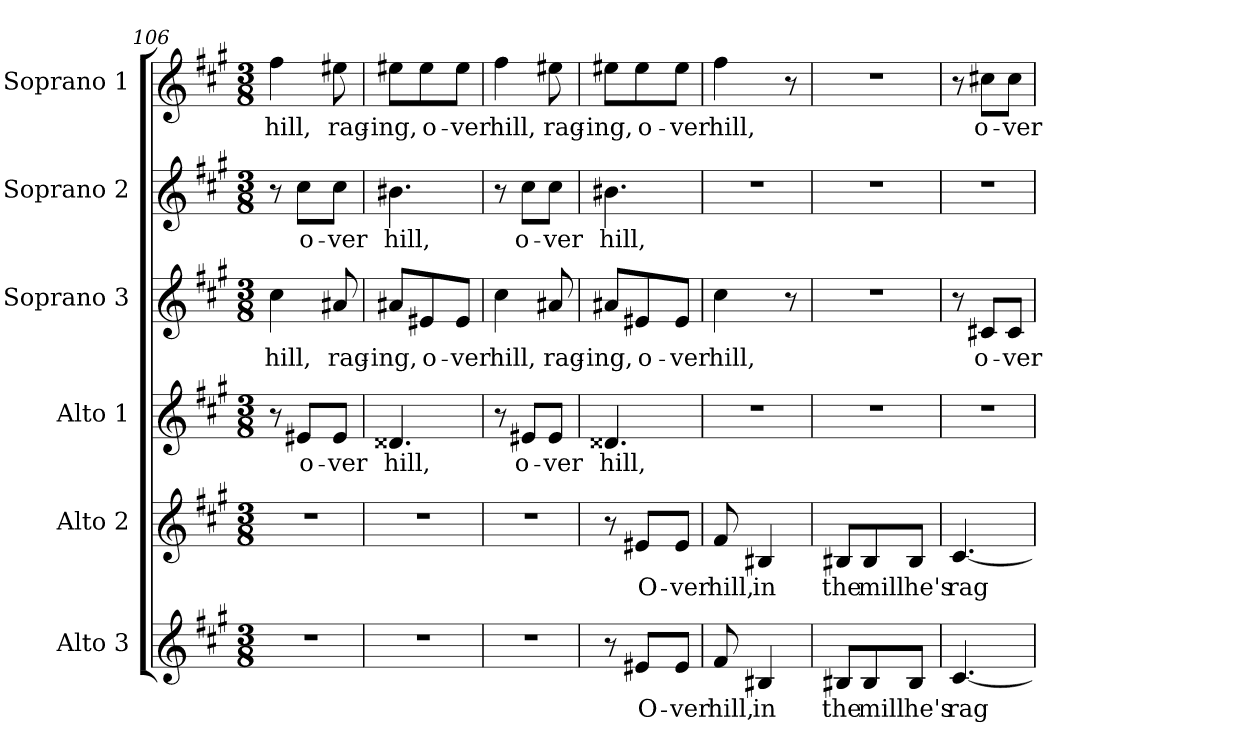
**kern	**text	**kern	**text	**kern	**text	**kern	**text	**kern	**text	**kern	**text
*part6	*part6	*part5	*part5	*part4	*part4	*part3	*part3	*part2	*part2	*part1	*part1
*staff6	*staff6	*staff5	*staff5	*staff4	*staff4	*staff3	*staff3	*staff2	*staff2	*staff1	*staff1
*I"Alto 3	*	*I"Alto 2	*	*I"Alto 1	*	*I"Soprano 3	*	*I"Soprano 2	*	*I"Soprano 1	*
*I'A 3	*	*I'A 2	*	*I'A 1	*	*I'S 3	*	*I'S 2	*	*I'S 1	*
*clefG2	*	*clefG2	*	*clefG2	*	*clefG2	*	*clefG2	*	*clefG2	*
*k[f#c#g#]	*	*k[f#c#g#]	*	*k[f#c#g#]	*	*k[f#c#g#]	*	*k[f#c#g#]	*	*k[f#c#g#]	*
*f#:	*	*f#:	*	*f#:	*	*f#:	*	*f#:	*	*f#:	*
*M3/8	*	*M3/8	*	*M3/8	*	*M3/8	*	*M3/8	*	*M3/8	*
=106	=106	=106	=106	=106	=106	=106	=106	=106	=106	=106	=106
!	!	!	!	!	!	!	!LO:LY:b	!	!	!	!
!	!	!	!	!	!	!	!	!	!	!	!LO:LY:b
4.r	.	4.r	.	8r	.	4cc#\	hill,	8r	.	4ff#\	hill,
!	!	!	!	!	!LO:LY:b	!	!	!	!	!	!
!	!	!	!	!	!	!	!	!	!LO:LY:b	!	!
.	.	.	.	8e#X/L	o-	.	.	8cc#\L	o-	.	.
!	!	!	!	!	!LO:LY:b	!	!	!	!	!	!
!	!	!	!	!	!	!	!LO:LY:b	!	!	!	!
!	!	!	!	!	!	!	!	!	!LO:LY:b	!	!
!	!	!	!	!	!	!	!	!	!	!	!LO:LY:b
.	.	.	.	8e#/J	-ver	8a#X/	rag-	8cc#\J	-ver	8ee#X\	rag-
=107	=107	=107	=107	=107	=107	=107	=107	=107	=107	=107	=107
!	!	!	!	!	!LO:LY:b	!	!	!	!	!	!
!	!	!	!	!	!	!	!LO:LY:b	!	!	!	!
!	!	!	!	!	!	!	!	!	!LO:LY:b	!	!
!	!	!	!	!	!	!	!	!	!	!	!LO:LY:b
4.r	.	4.r	.	4.d##X/	hill,	8a#X/L	-ing,	4.b#X\	hill,	8ee#X\L	-ing,
!	!	!	!	!	!	!	!LO:LY:b	!	!	!	!
!	!	!	!	!	!	!	!	!	!	!	!LO:LY:b
.	.	.	.	.	.	8e#X/	o-	.	.	8ee#\	o-
!	!	!	!	!	!	!	!LO:LY:b	!	!	!	!
!	!	!	!	!	!	!	!	!	!	!	!LO:LY:b
.	.	.	.	.	.	8e#/J	-ver	.	.	8ee#\J	-ver
=108	=108	=108	=108	=108	=108	=108	=108	=108	=108	=108	=108
!	!	!	!	!	!	!	!LO:LY:b	!	!	!	!
!	!	!	!	!	!	!	!	!	!	!	!LO:LY:b
4.r	.	4.r	.	8r	.	4cc#\	hill,	8r	.	4ff#\	hill,
!	!	!	!	!	!LO:LY:b	!	!	!	!	!	!
!	!	!	!	!	!	!	!	!	!LO:LY:b	!	!
.	.	.	.	8e#X/L	o-	.	.	8cc#\L	o-	.	.
!	!	!	!	!	!LO:LY:b	!	!	!	!	!	!
!	!	!	!	!	!	!	!LO:LY:b	!	!	!	!
!	!	!	!	!	!	!	!	!	!LO:LY:b	!	!
!	!	!	!	!	!	!	!	!	!	!	!LO:LY:b
.	.	.	.	8e#/J	-ver	8a#X/	rag-	8cc#\J	-ver	8ee#X\	rag-
=109	=109	=109	=109	=109	=109	=109	=109	=109	=109	=109	=109
!	!	!	!	!	!LO:LY:b	!	!	!	!	!	!
!	!	!	!	!	!	!	!LO:LY:b	!	!	!	!
!	!	!	!	!	!	!	!	!	!LO:LY:b	!	!
!	!	!	!	!	!	!	!	!	!	!	!LO:LY:b
8r	.	8r	.	4.d##X/	hill,	8a#X/L	-ing,	4.b#X\	hill,	8ee#X\L	-ing,
!	!LO:LY:b	!	!	!	!	!	!	!	!	!	!
!	!	!	!LO:LY:b	!	!	!	!	!	!	!	!
!	!	!	!	!	!	!	!LO:LY:b	!	!	!	!
!	!	!	!	!	!	!	!	!	!	!	!LO:LY:b
8e#X/L	O-	8e#X/L	O-	.	.	8e#X/	o-	.	.	8ee#\	o-
!	!LO:LY:b	!	!	!	!	!	!	!	!	!	!
!	!	!	!LO:LY:b	!	!	!	!	!	!	!	!
!	!	!	!	!	!	!	!LO:LY:b	!	!	!	!
!	!	!	!	!	!	!	!	!	!	!	!LO:LY:b
8e#/J	-ver	8e#/J	-ver	.	.	8e#/J	-ver	.	.	8ee#\J	-ver
=110	=110	=110	=110	=110	=110	=110	=110	=110	=110	=110	=110
!	!LO:LY:b	!	!	!	!	!	!	!	!	!	!
!	!	!	!LO:LY:b	!	!	!	!	!	!	!	!
!	!	!	!	!	!	!	!LO:LY:b	!	!	!	!
!	!	!	!	!	!	!	!	!	!	!	!LO:LY:b
8f#/	hill,	8f#/	hill,	4.r	.	4cc#\	hill,	4.r	.	4ff#\	hill,
!	!LO:LY:b	!	!	!	!	!	!	!	!	!	!
!	!	!	!LO:LY:b	!	!	!	!	!	!	!	!
4B#X/	in	4B#X/	in	.	.	.	.	.	.	.	.
.	.	.	.	.	.	8r	.	.	.	8r	.
=111	=111	=111	=111	=111	=111	=111	=111	=111	=111	=111	=111
!	!LO:LY:b	!	!	!	!	!	!	!	!	!	!
!	!	!	!LO:LY:b	!	!	!	!	!	!	!	!
8B#X/L	the	8B#X/L	the	4.r	.	4.r	.	4.r	.	4.r	.
!	!LO:LY:b	!	!	!	!	!	!	!	!	!	!
!	!	!	!LO:LY:b	!	!	!	!	!	!	!	!
8B#/	mill	8B#/	mill	.	.	.	.	.	.	.	.
!	!LO:LY:b	!	!	!	!	!	!	!	!	!	!
!	!	!	!LO:LY:b	!	!	!	!	!	!	!	!
8B#/J	he's	8B#/J	he's	.	.	.	.	.	.	.	.
=112	=112	=112	=112	=112	=112	=112	=112	=112	=112	=112	=112
!	!LO:LY:b	!	!	!	!	!	!	!	!	!	!
!	!	!	!LO:LY:b	!	!	!	!	!	!	!	!
[4.c#/	rag-	[4.c#/	rag-	4.r	.	8r	.	4.r	.	8r	.
!	!	!	!	!	!	!	!LO:LY:b	!	!	!	!
!	!	!	!	!	!	!	!	!	!	!	!LO:LY:b
.	.	.	.	.	.	8c#X/L	o-	.	.	8cc#X\L	o-
!	!	!	!	!	!	!	!LO:LY:b	!	!	!	!
!	!	!	!	!	!	!	!	!	!	!	!LO:LY:b
.	.	.	.	.	.	8c#/J	-ver	.	.	8cc#\J	-ver
=	=	=	=	=	=	=	=	=	=	=	=
*-	*-	*-	*-	*-	*-	*-	*-	*-	*-	*-	*-
